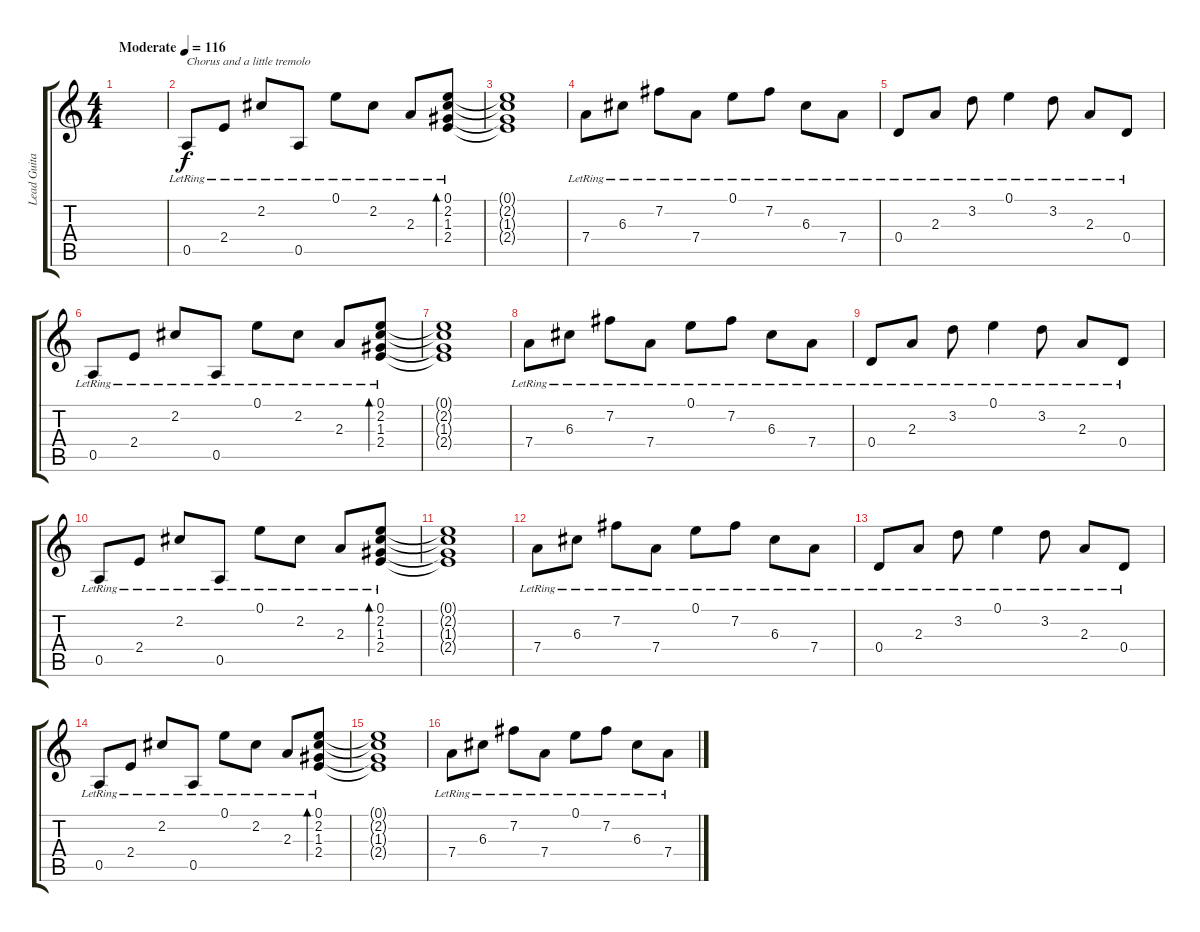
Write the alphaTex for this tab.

\track ("Lead Guitar" "Lead Guita") {instrument electricguitarclean}
\staff {score tabs}
\tuning (E4 B3 G3 D3 A2 E2) {hide}
\ts (4 4)
\tempo (116 "Moderate")
\clef g2
\ks c
|
0.5{lr}.8{txt "Chorus and a little tremolo"} 2.4{lr}.8 2.2{lr}.8 0.5{lr}.8 0.1{lr}.8 2.2{lr}.8 2.3{lr}.8 (0.1{lr} 2.2{lr} 1.3{lr} 2.4{lr}).8{bd 60} |
(0.1{t} 2.2{t} 1.3{t} 2.4{t}).1 |
7.4{lr}.8 6.3{lr}.8 7.2{lr}.8 7.4{lr}.8 0.1{lr}.8 7.2{lr}.8 6.3{lr}.8 7.4{lr}.8 |
0.4{lr}.8 2.3{lr}.8 3.2{lr}.8 0.1{lr}.4 3.2{lr}.8 2.3{lr}.8 0.4{lr}.8 |
0.5{lr}.8 2.4{lr}.8 2.2{lr}.8 0.5{lr}.8 0.1{lr}.8 2.2{lr}.8 2.3{lr}.8 (0.1{lr} 2.2{lr} 1.3{lr} 2.4{lr}).8{bd 60} |
(0.1{t} 2.2{t} 1.3{t} 2.4{t}).1 |
7.4{lr}.8 6.3{lr}.8 7.2{lr}.8 7.4{lr}.8 0.1{lr}.8 7.2{lr}.8 6.3{lr}.8 7.4{lr}.8 |
0.4{lr}.8 2.3{lr}.8 3.2{lr}.8 0.1{lr}.4 3.2{lr}.8 2.3{lr}.8 0.4{lr}.8 |
0.5{lr}.8 2.4{lr}.8 2.2{lr}.8 0.5{lr}.8 0.1{lr}.8 2.2{lr}.8 2.3{lr}.8 (0.1{lr} 2.2{lr} 1.3{lr} 2.4{lr}).8{bd 60} |
(0.1{t} 2.2{t} 1.3{t} 2.4{t}).1 |
7.4{lr}.8 6.3{lr}.8 7.2{lr}.8 7.4{lr}.8 0.1{lr}.8 7.2{lr}.8 6.3{lr}.8 7.4{lr}.8 |
0.4{lr}.8 2.3{lr}.8 3.2{lr}.8 0.1{lr}.4 3.2{lr}.8 2.3{lr}.8 0.4{lr}.8 |
0.5{lr}.8 2.4{lr}.8 2.2{lr}.8 0.5{lr}.8 0.1{lr}.8 2.2{lr}.8 2.3{lr}.8 (0.1{lr} 2.2{lr} 1.3{lr} 2.4{lr}).8{bd 60} |
(0.1{t} 2.2{t} 1.3{t} 2.4{t}).1 |
7.4{lr}.8 6.3{lr}.8 7.2{lr}.8 7.4{lr}.8 0.1{lr}.8 7.2{lr}.8 6.3{lr}.8 7.4{lr}.8
